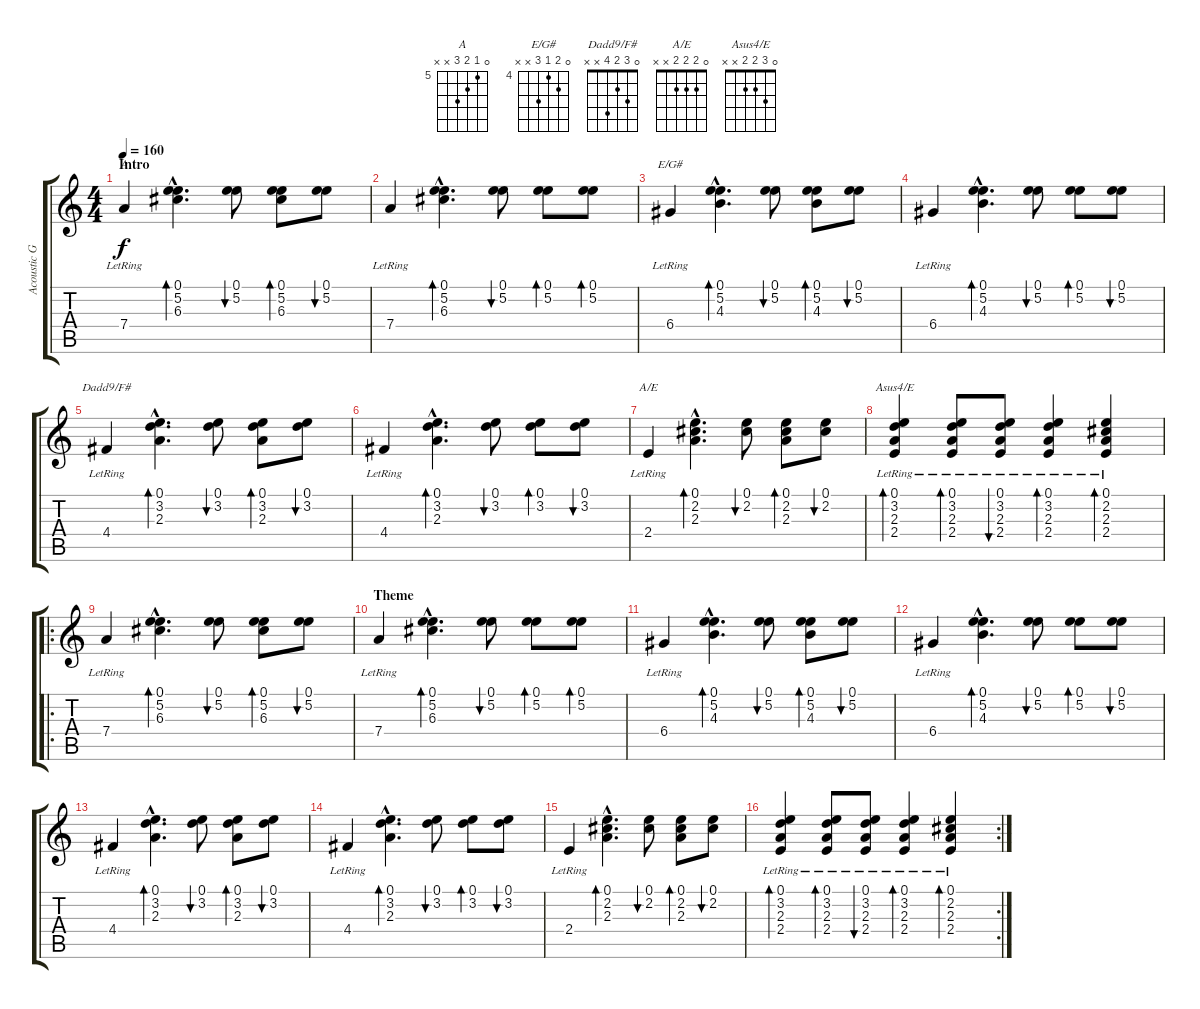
\track ("Acoustic Guitar 1" "Acoustic G") {instrument acousticguitarsteel}
\staff {score tabs}
\tuning (E4 B3 G3 D3 A2 E2) {hide}
\chord ("A" 0 5 6 7 x x) {firstfret 5}
\chord ("E/G#" 0 5 4 6 x x) {firstfret 4}
\chord ("Dadd9/F#" 0 3 2 4 x x)
\chord ("A/E" 0 2 2 2 x x)
\chord ("Asus4/E" 0 3 2 2 x x)
\ts (4 4)
\section ("" "Intro")
\tempo 160
\clef g2
\ks c
7.4{lr}.4{ch "A" dy f instrument acousticguitarsteel} (0.1{hac} 5.2{hac} 6.3{hac}).4{d bd 60} (0.1 5.2).8{bu 60} (0.1 5.2 6.3).8{bd 120} (0.1 5.2).8{bu 120} |
7.4{lr}.4 (0.1{hac} 5.2{hac} 6.3{hac}).4{d bd 60} (0.1 5.2).8{bu 60} (0.1 5.2).8{bd 60} (0.1 5.2).8{bd 60} |
6.4{lr}.4{ch "E/G#"} (0.1{hac} 5.2{hac} 4.3{hac}).4{d bd 60} (0.1 5.2).8{bu 60} (0.1 5.2 4.3).8{bd 60} (0.1 5.2).8{bu 60} |
6.4{lr}.4 (0.1{hac} 5.2{hac} 4.3{hac}).4{d bd 60} (0.1 5.2).8{bu 120} (0.1 5.2).8{bd 60} (0.1 5.2).8{bu 60} |
4.4{lr}.4{ch "Dadd9/F#"} (0.1{hac} 3.2{hac} 2.3{hac}).4{d bd 60} (0.1 3.2).8{bu 120} (0.1 3.2 2.3).8{bd 60} (0.1 3.2).8{bu 60} |
4.4{lr}.4 (0.1{hac} 3.2{hac} 2.3{hac}).4{d bd 60} (0.1 3.2).8{bu 60} (0.1 3.2).8{bd 60} (0.1 3.2).8{bu 60} |
2.4{lr}.4{ch "A/E"} (0.1{hac} 2.2{hac} 2.3{hac}).4{d bd 60} (0.1 2.2).8{bu 60} (0.1 2.2 2.3).8{bd 60} (0.1 2.2).8{bu 60} |
(0.1 3.2 2.3 2.4{lr}).4{bd 60 ch "Asus4/E"} (0.1 3.2 2.3 2.4{lr}).8{bd 60} (0.1 3.2 2.3 2.4{lr}).8{bu 60} (0.1 3.2 2.3 2.4{lr}).4{bd 60} (0.1 2.2 2.3 2.4{lr}).4{bd 120} |
\ro
7.4{lr}.4 (0.1{hac} 5.2{hac} 6.3{hac}).4{d bd 60} (0.1 5.2).8{bu 60} (0.1 5.2 6.3).8{bd 120} (0.1 5.2).8{bu 120} |
\section ("" "Theme")
7.4{lr}.4 (0.1{hac} 5.2{hac} 6.3{hac}).4{d bd 60} (0.1 5.2).8{bu 60} (0.1 5.2).8{bd 60} (0.1 5.2).8{bd 60} |
6.4{lr}.4 (0.1{hac} 5.2{hac} 4.3{hac}).4{d bd 60} (0.1 5.2).8{bu 60} (0.1 5.2 4.3).8{bd 60} (0.1 5.2).8{bu 60} |
6.4{lr}.4 (0.1{hac} 5.2{hac} 4.3{hac}).4{d bd 60} (0.1 5.2).8{bu 120} (0.1 5.2).8{bd 60} (0.1 5.2).8{bu 60} |
4.4{lr}.4 (0.1{hac} 3.2{hac} 2.3{hac}).4{d bd 60} (0.1 3.2).8{bu 120} (0.1 3.2 2.3).8{bd 60} (0.1 3.2).8{bu 60} |
4.4{lr}.4 (0.1{hac} 3.2{hac} 2.3{hac}).4{d bd 60} (0.1 3.2).8{bu 60} (0.1 3.2).8{bd 60} (0.1 3.2).8{bu 60} |
2.4{lr}.4 (0.1{hac} 2.2{hac} 2.3{hac}).4{d bd 60} (0.1 2.2).8{bu 60} (0.1 2.2 2.3).8{bd 60} (0.1 2.2).8{bu 60} |
\rc 2
(0.1 3.2 2.3 2.4{lr}).4{bd 60} (0.1 3.2 2.3 2.4{lr}).8{bd 60} (0.1 3.2 2.3 2.4{lr}).8{bu 60} (0.1 3.2 2.3 2.4{lr}).4{bd 60} (0.1 2.2 2.3 2.4{lr}).4{bd 120}
